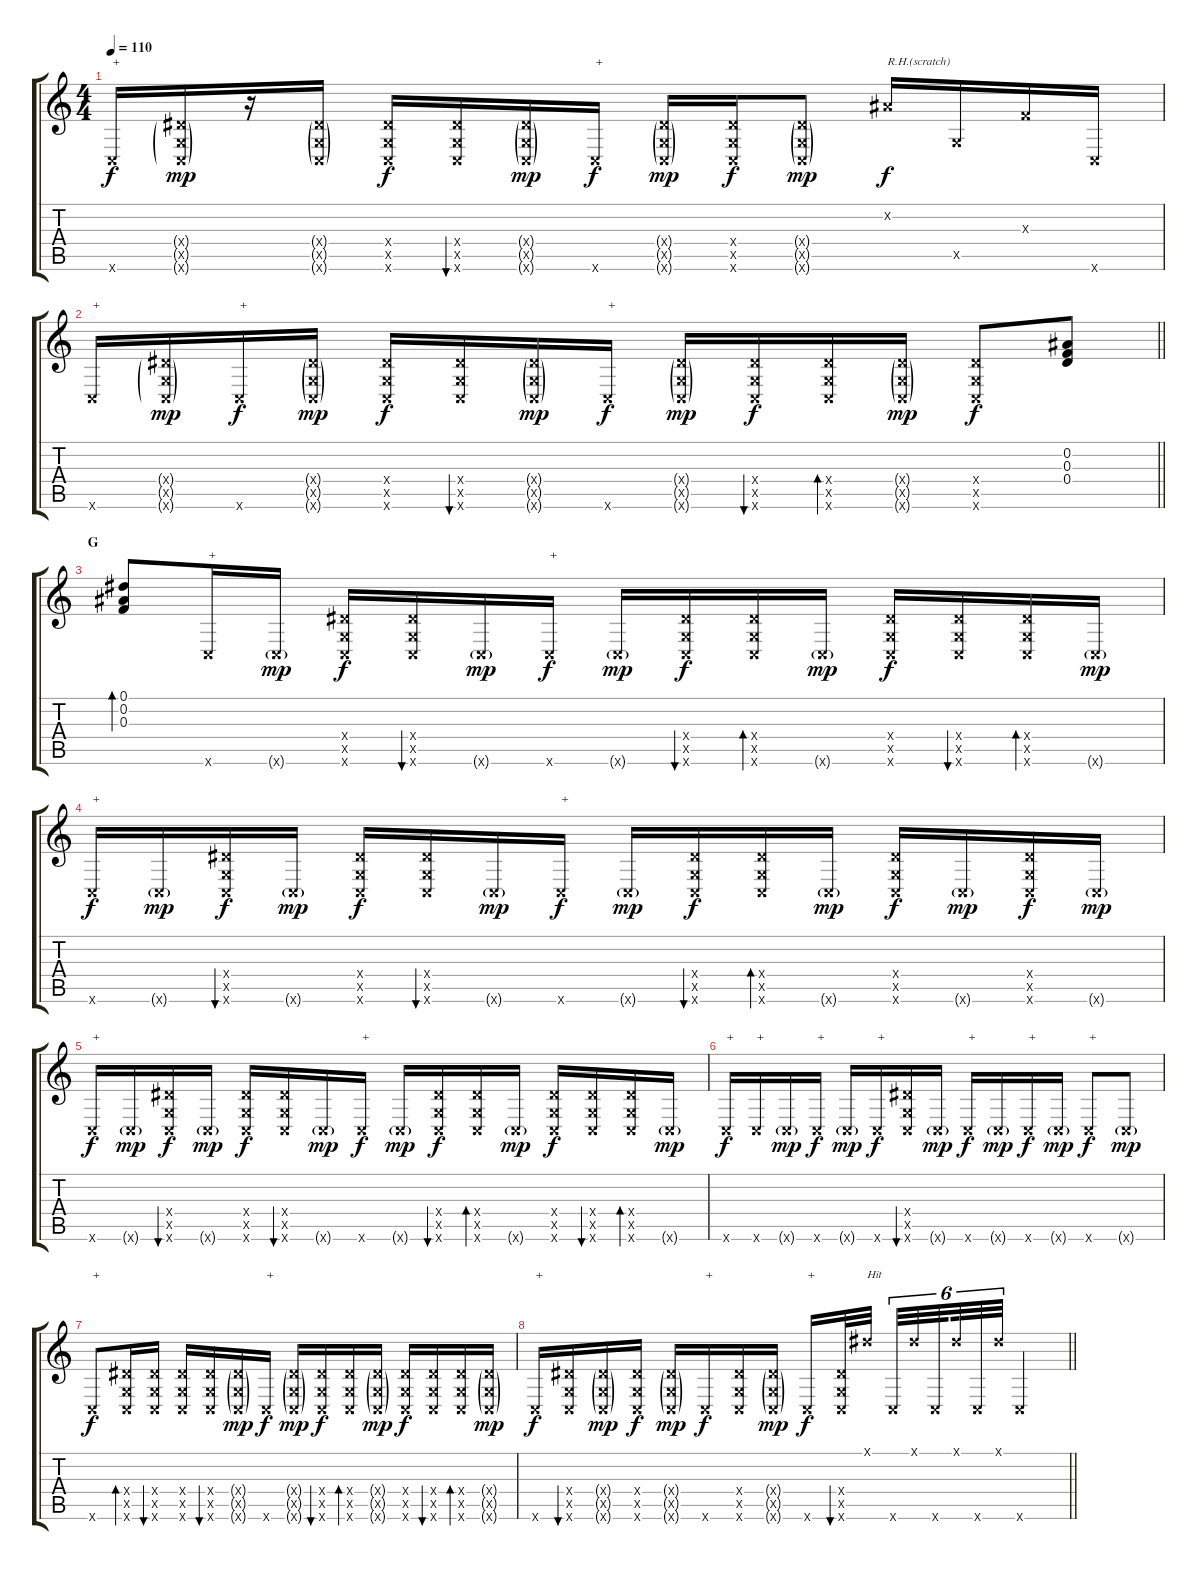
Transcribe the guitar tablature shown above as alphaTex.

\track "" {instrument acousticguitarsteel}
\staff {score tabs}
\tuning (Eb4 Bb3 F3 Eb3 G2 C2) {hide}
\ts (4 4)
\tempo 110
\clef g2
\ks c
0.6{x}.16{txt "+" dy f} (0.4{g x} 0.5{g x} 0.6{g x}).16{dy mp} r.16 (0.4{g x} 0.5{g x} 0.6{g x}).16 (0.4{x} 0.5{x} 0.6{x}).16{dy f} (0.4{x} 0.5{x} 0.6{x}).16{bu 60} (0.4{g x} 0.5{g x} 0.6{g x}).16{dy mp} 0.6{x}.16{txt "+" dy f} (0.4{g x} 0.5{g x} 0.6{g x}).16{dy mp} (0.4{x} 0.5{x} 0.6{x}).16{dy f} (0.4{g x} 0.5{g x} 0.6{g x}).8{dy mp} 0.2{x}.16{txt "R.H.(scratch)" dy f} 0.5{x}.16 0.3{x}.16 0.6{x}.16 |
\barLineRight lightlight
0.6{x}.16{txt "+"} (0.4{g x} 0.5{g x} 0.6{g x}).16{dy mp} 0.6{x}.16{txt "+" dy f} (0.4{g x} 0.5{g x} 0.6{g x}).16{dy mp} (0.4{x} 0.5{x} 0.6{x}).16{dy f} (0.4{x} 0.5{x} 0.6{x}).16{bu 60} (0.4{g x} 0.5{g x} 0.6{g x}).16{dy mp} 0.6{x}.16{txt "+" dy f} (0.4{g x} 0.5{g x} 0.6{g x}).16{dy mp} (0.4{x} 0.5{x} 0.6{x}).16{bu 60 dy f} (0.4{x} 0.5{x} 0.6{x}).16{bd 60} (0.4{g x} 0.5{g x} 0.6{g x}).16{dy mp} (0.4{x} 0.5{x} 0.6{x}).8{dy f} (0.2 0.3 0.4).8 |
\section ("" "G")
(0.1 0.2 0.3).8{bd 60} 0.6{x}.16{txt "+"} 0.6{g x}.16{txt "" dy mp} (0.4{x} 0.5{x} 0.6{x}).16{dy f} (0.4{x} 0.5{x} 0.6{x}).16{bu 60} 0.6{g x}.16{dy mp} 0.6{x}.16{txt "+" dy f} 0.6{g x}.16{dy mp} (0.4{x} 0.5{x} 0.6{x}).16{bu 60 dy f} (0.4{x} 0.5{x} 0.6{x}).16{bd 60} 0.6{g x}.16{dy mp} (0.4{x} 0.5{x} 0.6{x}).16{dy f} (0.4{x} 0.5{x} 0.6{x}).16{bu 60} (0.4{x} 0.5{x} 0.6{x}).16{bd 60} 0.6{g x}.16{dy mp} |
0.6{x}.16{txt "+" dy f} 0.6{g x}.16{dy mp} (0.4{x} 0.5{x} 0.6{x}).16{bu 60 dy f} 0.6{g x}.16{dy mp} (0.4{x} 0.5{x} 0.6{x}).16{dy f} (0.4{x} 0.5{x} 0.6{x}).16{bu 60} 0.6{g x}.16{dy mp} 0.6{x}.16{txt "+" dy f} 0.6{g x}.16{dy mp} (0.4{x} 0.5{x} 0.6{x}).16{bu 60 dy f} (0.4{x} 0.5{x} 0.6{x}).16{bd 60} 0.6{g x}.16{dy mp} (0.4{x} 0.5{x} 0.6{x}).16{dy f} 0.6{g x}.16{dy mp} (0.4{x} 0.5{x} 0.6{x}).16{dy f} 0.6{g x}.16{dy mp} |
0.6{x}.16{txt "+" dy f} 0.6{g x}.16{dy mp} (0.4{x} 0.5{x} 0.6{x}).16{bu 60 dy f} 0.6{g x}.16{dy mp} (0.4{x} 0.5{x} 0.6{x}).16{dy f} (0.4{x} 0.5{x} 0.6{x}).16{bu 60} 0.6{g x}.16{dy mp} 0.6{x}.16{txt "+" dy f} 0.6{g x}.16{dy mp} (0.4{x} 0.5{x} 0.6{x}).16{bu 60 dy f} (0.4{x} 0.5{x} 0.6{x}).16{bd 60} 0.6{g x}.16{dy mp} (0.4{x} 0.5{x} 0.6{x}).16{dy f} (0.4{x} 0.5{x} 0.6{x}).16{bu 60} (0.4{x} 0.5{x} 0.6{x}).16{bd 60} 0.6{g x}.16{dy mp} |
0.6{x}.16{txt "+" dy f} 0.6{x}.16{txt "+"} 0.6{g x}.16{dy mp} 0.6{x}.16{txt "+" dy f} 0.6{g x}.16{dy mp} 0.6{x}.16{txt "+" dy f} (0.4{x} 0.5{x} 0.6{x}).16{bu 60} 0.6{g x}.16{dy mp} 0.6{x}.16{txt "+" dy f} 0.6{g x}.16{dy mp} 0.6{x}.16{txt "+" dy f} 0.6{g x}.16{dy mp} 0.6{x}.8{txt "+" dy f} 0.6{g x}.8{txt "" dy mp} |
0.6{x}.8{txt "+" dy f} (0.4{x} 0.5{x} 0.6{x}).16{bd 60} (0.4{x} 0.5{x} 0.6{x}).16{bu 60} (0.4{x} 0.5{x} 0.6{x}).16 (0.4{x} 0.5{x} 0.6{x}).16{bu 60} (0.4{g x} 0.5{g x} 0.6{g x}).16{dy mp} 0.6{x}.16{txt "+" dy f} (0.4{g x} 0.5{g x} 0.6{g x}).16{dy mp} (0.4{x} 0.5{x} 0.6{x}).16{bu 60 dy f} (0.4{x} 0.5{x} 0.6{x}).16{bd 60} (0.4{g x} 0.5{g x} 0.6{g x}).16{dy mp} (0.4{x} 0.5{x} 0.6{x}).16{dy f} (0.4{x} 0.5{x} 0.6{x}).16{bu 60} (0.4{x} 0.5{x} 0.6{x}).16{bd 60} (0.4{g x} 0.5{g x} 0.6{g x}).16{dy mp} |
\barLineRight lightlight
0.6{x}.16{txt "+" dy f} (0.4{x} 0.5{x} 0.6{x}).16{bu 60} (0.4{g x} 0.5{g x} 0.6{g x}).16{dy mp} (0.4{x} 0.5{x} 0.6{x}).16{dy f} (0.4{g x} 0.5{g x} 0.6{g x}).16{dy mp} 0.6{x}.16{txt "+" dy f} (0.4{x} 0.5{x} 0.6{x}).16 (0.4{g x} 0.5{g x} 0.6{g x}).16{dy mp} 0.6{x}.16{txt "+" dy f} (0.4{x} 0.5{x} 0.6{x}).32{bu 60} 0.1{x}.32{txt "Hit" beam splitsecondary} 0.6{x}.32{tu (6 4)} 0.1{x}.32{tu (6 4)} 0.6{x}.32{tu (6 4) beam splitsecondary} 0.1{x}.32{tu (6 4)} 0.6{x}.32{tu (6 4)} 0.1{x}.32{tu (6 4)} 0.6{x}.4
